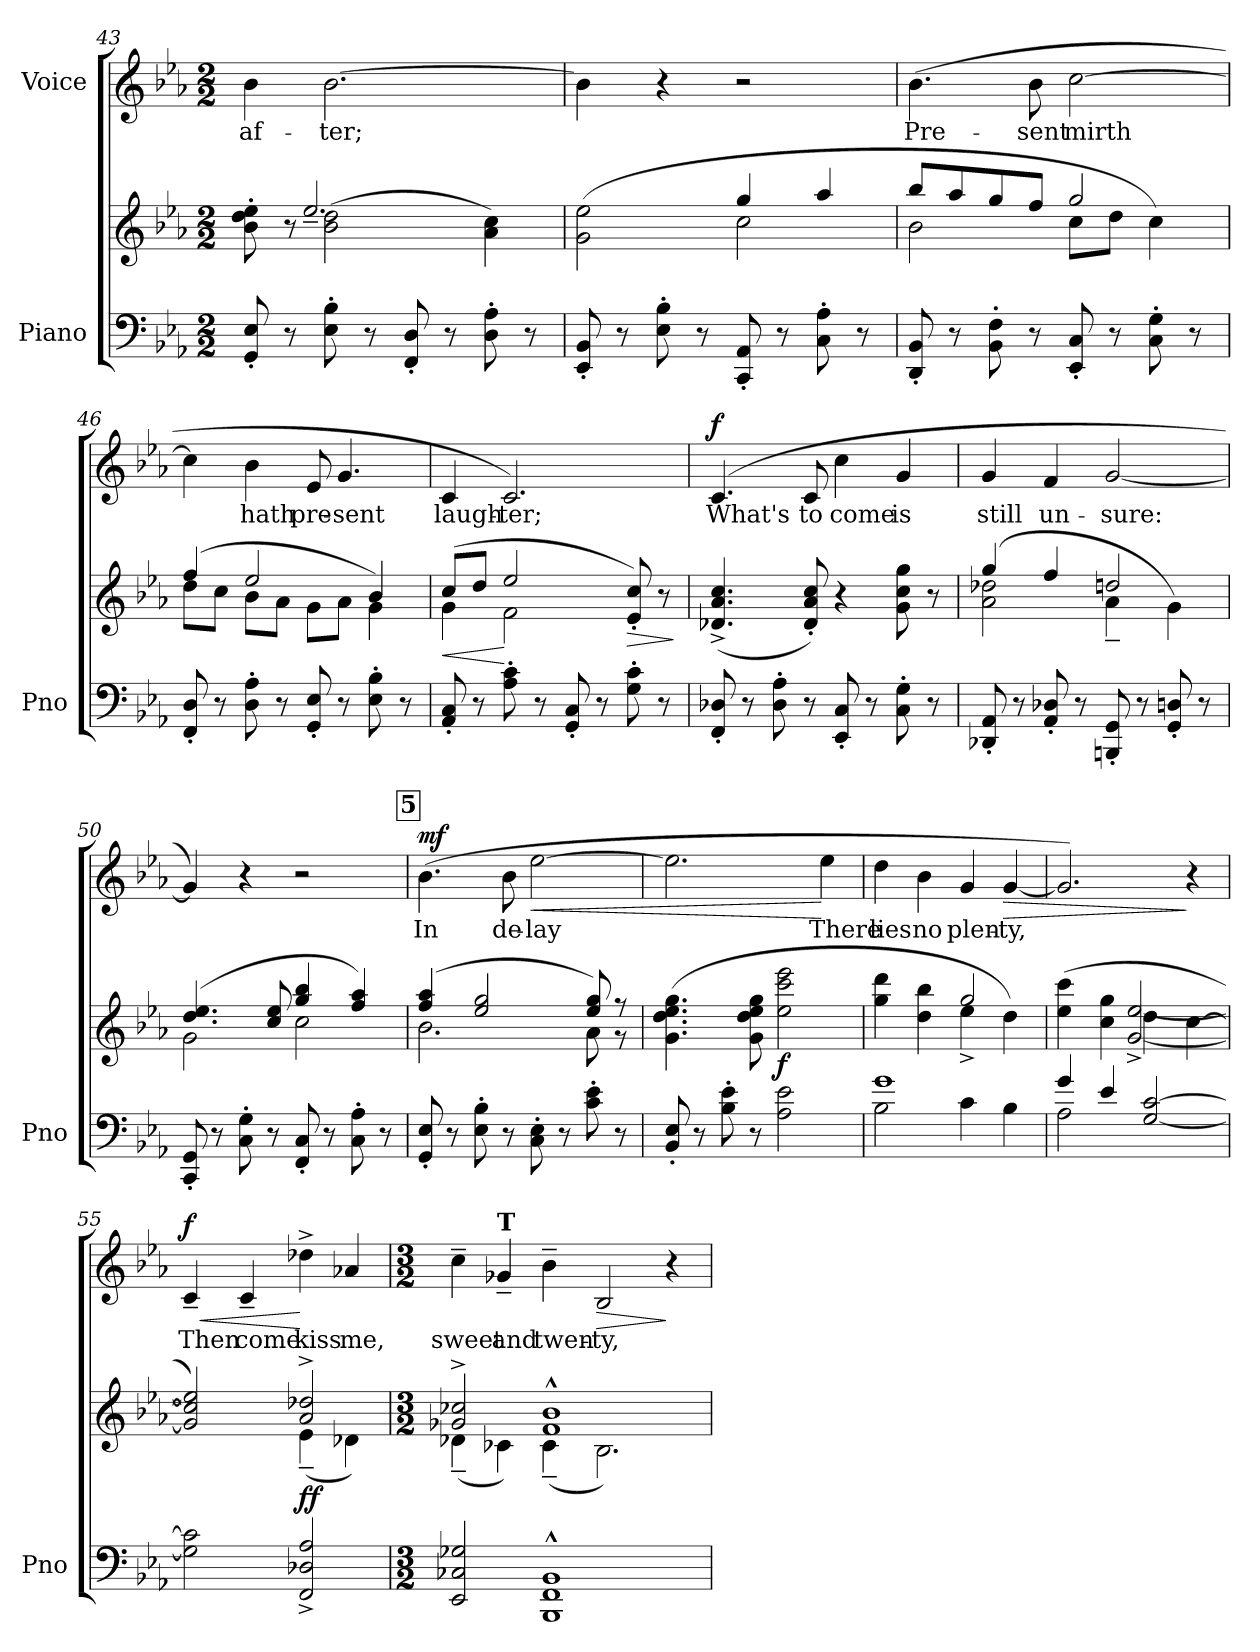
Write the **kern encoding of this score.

**kern	**kern	**dynam	**kern	**text	**dynam
*part2	*part2	*part2	*part1	*part1	*part1
*staff3	*staff2	*staff2/3	*staff1	*staff1	*staff1
*I"Piano	*	*	*I"Voice	*	*
*I'Pno	*	*	*	*	*
*clefF4	*clefG2	*	*clefG2	*	*
*k[b-e-a-]	*k[b-e-a-]	*	*k[b-e-a-]	*	*
*M2/2	*M2/2	*	*M2/2	*	*
=43	=43	=43	=43	=43	=43
*	*^	*	*	*	*
!	!	!	!	!	!LO:LY:b	!
8GG/' 8E-/'	8b-\' 8dd\' 8ee-\'	4ryy	.	4b-\	-af-	.
8r	8r	.	.	.	.	.
!	!	!	!	!	!LO:LY:b	!
8E-\' 8B-\'	(2b-\ 2dd\	2.ee-~/	.	[2.b-\	-ter;	.
8r	.	.	.	.	.	.
8FF/' 8D/'	.	.	.	.	.	.
8r	.	.	.	.	.	.
8D\' 8A-\'	4a-\ 4cc\)	.	.	.	.	.
8r	.	.	.	.	.	.
=44	=44	=44	=44	=44	=44	=44
8EE-/' 8BB-/'	(>2g\ 2ee-\	2ryy	.	4b-\]	.	.
8r	.	.	.	.	.	.
8E-\' 8B-\'	.	.	.	4r	.	.
8r	.	.	.	.	.	.
8CC/' 8AA-/'	4gg/	2cc\	.	2r	.	.
8r	.	.	.	.	.	.
8C\' 8A-\'	4aa-/	.	.	.	.	.
8r	.	.	.	.	.	.
!!LO:PB:g=z
=45	=45	=45	=45	=45	=45	=45
!	!	!	!	!	!LO:LY:b	!
8DD/' 8BB-/'	8bb-/L	2b-\	.	(4.b-\	Pre-	.
8r	8aa-/	.	.	.	.	.
8BB-\' 8F\'	8gg/	.	.	.	.	.
!	!	!	!	!	!LO:LY:b	!
8r	8ff/J	.	.	8b-\	-sent	.
!	!	!	!	!	!LO:LY:b	!
8EE-/' 8C/'	8cc\L	2gg/	.	[2cc\	mirth	.
8r	8dd\J	.	.	.	.	.
8C\' 8G\'	4cc\)	.	.	.	.	.
8r	.	.	.	.	.	.
=46	=46	=46	=46	=46	=46	=46
8FF/' 8D/'	(4ff/	8dd\L	.	4cc\]	.	.
8r	.	8cc\J	.	.	.	.
!	!	!	!	!	!LO:LY:b	!
8D\' 8A-\'	2ee-/	8b-\L	.	4b-\	hath	.
8r	.	8a-\J	.	.	.	.
!	!	!	!	!	!LO:LY:b	!
8GG/' 8E-/'	.	8g\L	.	8e-/	pre-	.
!	!	!	!	!	!LO:LY:b	!
8r	.	8a-\J	.	4.g/	-sent	.
8E-\' 8B-\'	4b-/)	4g\	.	.	.	.
8r	.	.	.	.	.	.
=47	=47	=47	=47	=47	=47	=47
!	!	!	!LO:HP:b	!	!LO:LY:b	!
8AA-/' 8C/'	(8cc/L	4g\	<	4c/	laugh-	.
8r	8dd/J	.	.	.	.	.
!	!	!	!	!	!LO:LY:b	!
8A-\' 8c\'	2ee-/	2f\	[	2.c/)	-ter;	.
8r	.	.	.	.	.	.
8GG/' 8C/'	.	.	.	.	.	.
8r	.	.	.	.	.	.
!	!	!	!LO:HP:b	!	!	!
8G\' 8c\'	8e-/' 8cc/')	4ryy	>	.	.	.
8r	8r	.	.	.	.	.
*	*v	*v	*	*	*	*
.	.	]	.	.	.
!!LO:LB:g=z
=48	=48	=48	=48	=48	=48
!	!	!LO:DY:b	!	!LO:LY:b	!LO:DY:a
8FF/' 8D-X/'	(>4.d-X/^ 4.a-/^ 4.cc/^	other-dynamics	(4.c/	What's	f
8r	.	.	.	.	.
8D-\' 8A-\'	.	.	.	.	.
!	!	!	!	!LO:LY:b	!
8r	8d-/' 8a-/' 8cc/')	.	8c/	to	.
!	!	!	!	!LO:LY:b	!
8EE-/' 8C/'	4r	.	4cc\	come	.
8r	.	.	.	.	.
!	!	!	!	!LO:LY:b	!
8C\' 8G\'	8g\ 8cc\ 8gg\	.	4g/	is	.
8r	8r	.	.	.	.
=49	=49	=49	=49	=49	=49
*	*^	*	*	*	*
!	!	!	!	!	!LO:LY:b	!
8DD-X/' 8AA-/'	(4gg/	2a-\ 2dd-X\	.	4g/	still	.
8r	.	.	.	.	.	.
!	!	!	!	!	!LO:LY:b	!
8AA-/' 8D-X/'	4ff/	.	.	4f/	un-	.
8r	.	.	.	.	.	.
!	!	!	!	!	!LO:LY:b	!
8BBBn/' 8GG/'	2ddn/	4a-~\	.	[2g/	-sure:	.
8r	.	.	.	.	.	.
8GG/' 8Dn/'	.	4g\)	.	.	.	.
8r	.	.	.	.	.	.
=50	=50	=50	=50	=50	=50	=50
8CC/' 8GG/'	(4.dd/ 4.ee-/	2g\	.	4g/])	.	.
8r	.	.	.	.	.	.
8C\' 8G\'	.	.	.	4r	.	.
8r	8cc/ 8ee-/	.	.	.	.	.
8FF/' 8C/'	4gg/ 4bb-/	2cc\	.	2r	.	.
8r	.	.	.	.	.	.
8C\' 8A-\'	4ff/ 4aa-/)	.	.	.	.	.
8r	.	.	.	.	.	.
!!LO:REH:place=s1:a:B:fs=14:t=5
=51	=51	=51	=51	=51	=51	=51
!	!	!	!	!	!LO:LY:b	!LO:DY:a
8GG/' 8E-/'	(4ff/ 4aa-/	2.b-\	.	(4.b-\	In	mf
8r	.	.	.	.	.	.
8E-\' 8B-\'	2ee-/ 2gg/	.	.	.	.	.
!	!	!	!	!	!LO:LY:b	!
8r	.	.	.	8b-\	de-	.
!	!	!	!	!	!LO:LY:b	!LO:HP:b
8C\' 8E-\'	.	.	.	[2ee-\	-lay	<
8r	.	.	.	.	.	.
8c\' 8e-\'	8ee-/ 8gg/)	8a-\	.	.	.	.
8r	8r	8r	.	.	.	.
*	*v	*v	*	*	*	*
!!LO:LB:g=z
=52	=52	=52	=52	=52	=52
8BB-/' 8E-/'	(4.g\ 4.dd\ 4.ee-\ 4.gg\	.	2.ee-\]	.	.
8r	.	.	.	.	.
8B-\' 8e-\'	.	.	.	.	.
8r	8g\ 8dd\ 8ee-\ 8gg\	.	.	.	.
!	!	!LO:DY:b	!	!	!
2A-\ 2e-\	2ee-\ 2ccc\ 2eee-\	f	.	.	.
!	!	!	!	!LO:LY:b	!
.	.	.	4ee-\	There	[
=53	=53	=53	=53	=53	=53
*^	*^	*	*	*	*
!	!	!	!	!	!	!LO:LY:b	!
1g	2B-\	4gg\ 4ddd\	2ryy	.	4dd\	lies	.
!	!	!	!	!	!	!LO:LY:b	!
.	.	4dd\ 4bb-\	.	.	4b-\	no	.
!	!	!	!	!	!	!LO:LY:b	!
.	4c\	4ee-\	2gg^/	.	4g/	plen-	.
!	!	!	!	!	!	!LO:LY:b	!LO:HP:b
.	4B-\	4dd\)	.	.	[4g/	-ty,	>
=54	=54	=54	=54	=54	=54	=54	=54
4g/	2A-\	(>4ee-\ 4ccc\	2ryy	.	2.g/])	.	.
4e-/	.	4cc\ 4gg\	.	.	.	.	.
[2G/ [2c/	2ryy	4dd\	[2g/^ [2ee-/^	.	.	.	.
.	.	[4cc\	.	.	4r	.	]
*v	*v	*	*	*	*	*	*
=55	=55	=55	=55	=55	=55	=55
!	!	!	!	!	!LO:LY:b	!LO:HP:b
!	!	!	!	!	!	!LO:DY:n=1:a
2G\] 2c\]	2g/] 2cc/] 2ee-/])	2ryy	.	4c~/	Then	< f
!	!	!	!	!	!LO:LY:b	!
.	.	.	.	4c~/	come	.
!	!	!	!LO:DY:a=2	!	!LO:LY:b	!
2FF/^ 2D-X/^ 2A-/^	2a-/^ 2dd-X/^	(4e-~\	ff	4dd-X^\	kiss	[
!	!	!	!	!	!LO:LY:b	!
.	.	4d-X\)	.	4a-X/	me,	.
!!LO:PB:g=z
=56	=56	=56	=56	=56	=56	=56
*M3/2	*M3/2	*	*	*M3/2	*	*
!	!	!	!	!	!LO:LY:b	!
2EE-/ 2C-X/ 2G-X/	2g-X/^ 2cc-X/^	(4d-X~\	.	4cc~\	sweet	.
!	!	!	!	!LO:TX:a:B:t=T	!	!
!	!	!	!	!	!LO:LY:b	!
.	.	4c-X\)	.	4g-X~/	and	.
!	!	!	!	!	!LO:LY:b	!
1BBB-^^Z 1FF^^Z 1BB-^^Z	1f^^Z 1b-^^Z	(4c-~\	.	4b-~\	twen-	.
!	!	!	!	!	!LO:LY:b	!LO:HP:b
.	.	2.B-\)	.	2B-/	-ty,	>
.	.	.	.	4r	.	]
*	*v	*v	*	*	*	*
=	=	=	=	=	=
*-	*-	*-	*-	*-	*-
